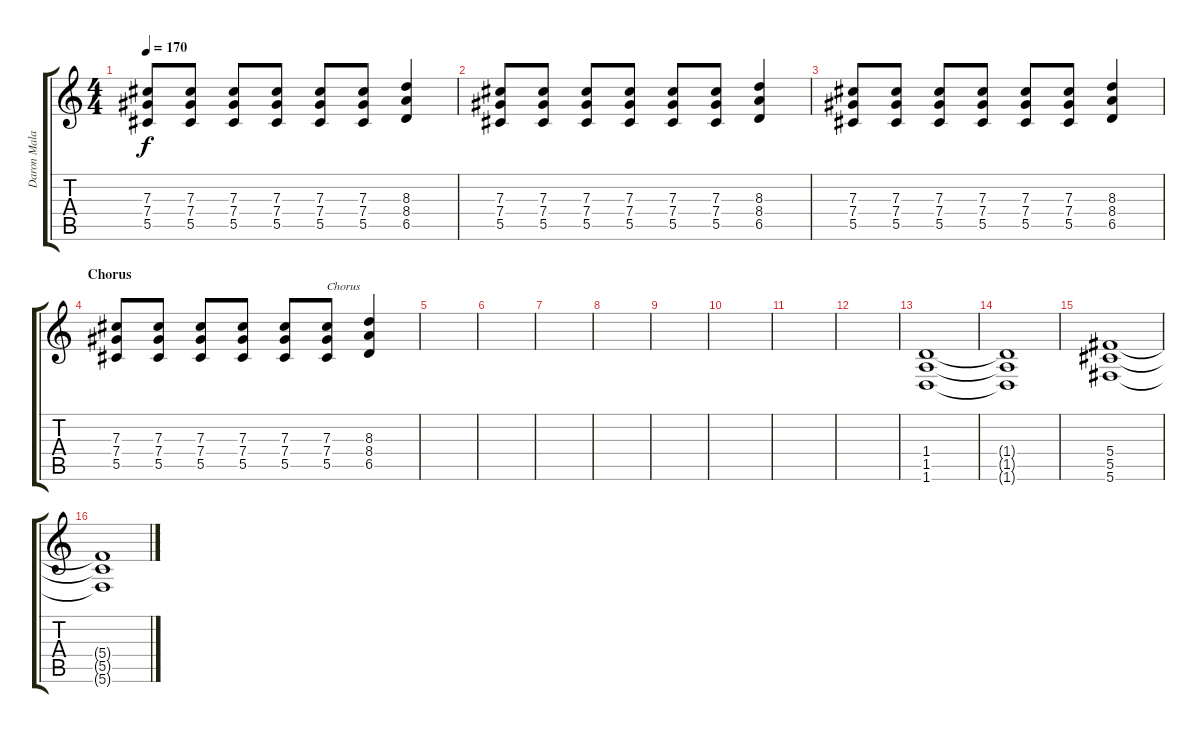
\track ("Daron Malakian" "Daron Mala") {instrument distortionguitar}
\staff {score tabs}
\tuning (Eb4 Bb3 Gb3 Db3 Ab2 Db2) {hide}
\ts (4 4)
\tempo 170
\clef g2
\ks c
(7.3 7.4 5.5).8{dy f} (7.3 7.4 5.5).8 (7.3 7.4 5.5).8 (7.3 7.4 5.5).8 (7.3 7.4 5.5).8 (7.3 7.4 5.5).8 (8.3 8.4 6.5).4 |
(7.3 7.4 5.5).8 (7.3 7.4 5.5).8 (7.3 7.4 5.5).8 (7.3 7.4 5.5).8 (7.3 7.4 5.5).8 (7.3 7.4 5.5).8 (8.3 8.4 6.5).4 |
(7.3 7.4 5.5).8 (7.3 7.4 5.5).8 (7.3 7.4 5.5).8 (7.3 7.4 5.5).8 (7.3 7.4 5.5).8 (7.3 7.4 5.5).8 (8.3 8.4 6.5).4 |
\section ("" "Chorus")
(7.3 7.4 5.5).8 (7.3 7.4 5.5).8 (7.3 7.4 5.5).8 (7.3 7.4 5.5).8 (7.3 7.4 5.5).8 (7.3 7.4 5.5).8{txt "Chorus"} (8.3 8.4 6.5).4 |
|
|
|
|
|
|
|
|
(1.4 1.5 1.6).1 |
(1.4{t} 1.5{t} 1.6{t}).1 |
(5.4 5.5 5.6).1 |
(5.4{t} 5.5{t} 5.6{t}).1
